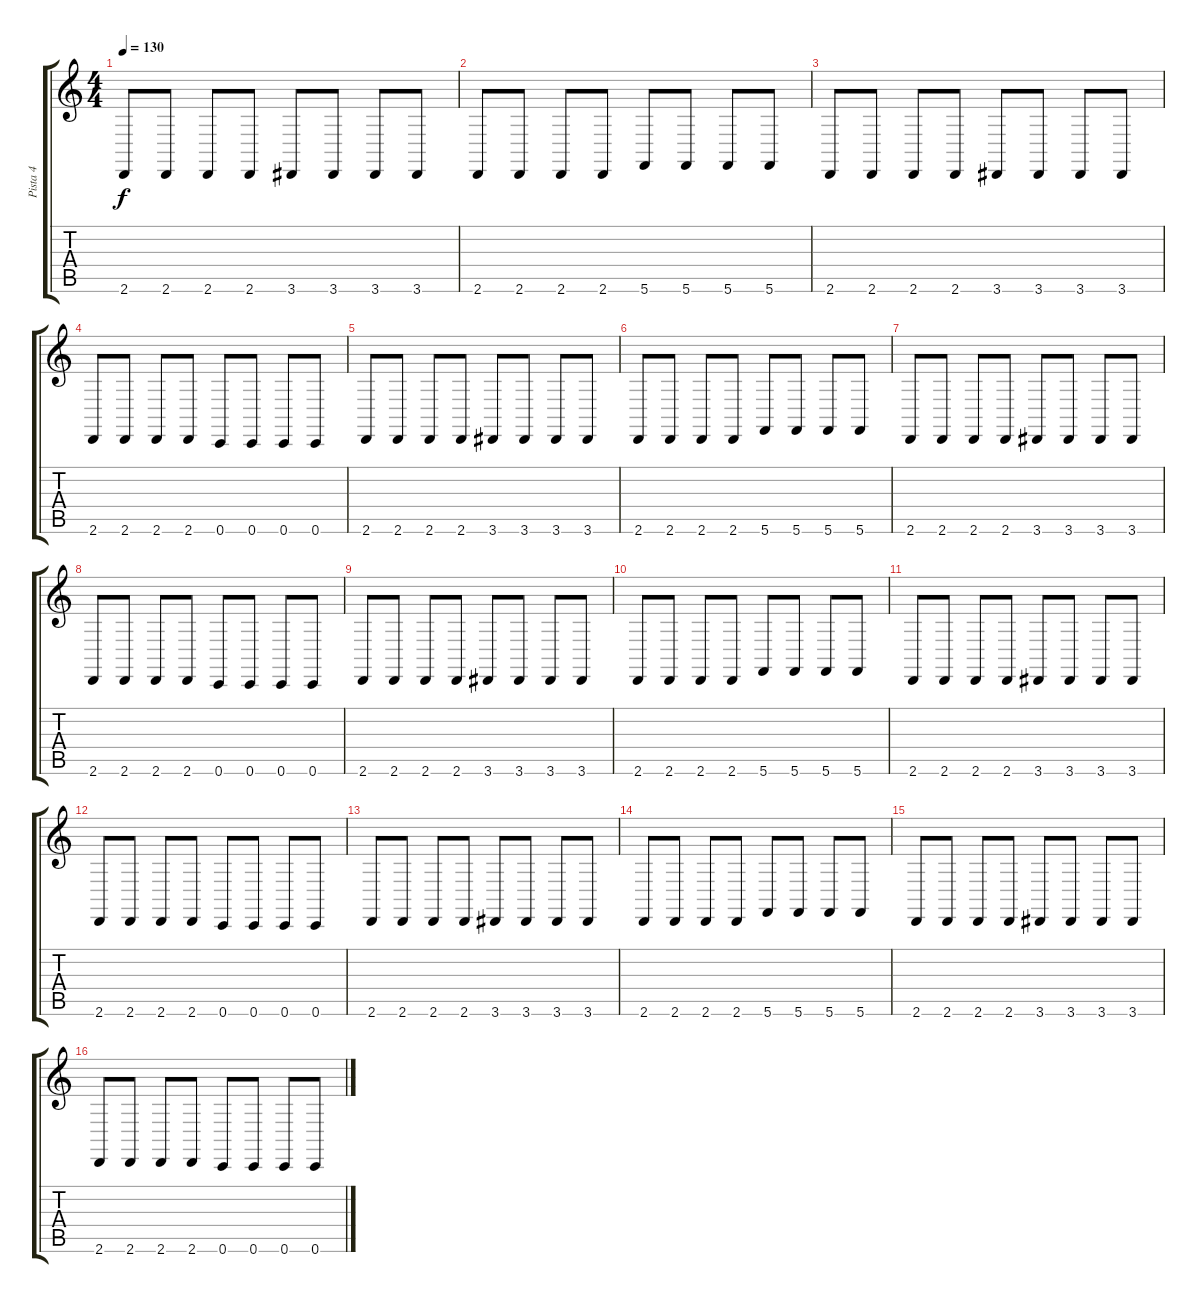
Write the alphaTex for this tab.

\track ("Pista 4" "Pista 4") {instrument lead1square}
\staff {score tabs}
\tuning (E4 B3 G3 D3 A2 C2) {hide}
\ts (4 4)
\tempo 130
\clef g2
\ks c
2.6.8{dy f} 2.6.8 2.6.8 2.6.8 3.6.8 3.6.8 3.6.8 3.6.8 |
2.6.8 2.6.8 2.6.8 2.6.8 5.6.8 5.6.8 5.6.8 5.6.8 |
2.6.8 2.6.8 2.6.8 2.6.8 3.6.8 3.6.8 3.6.8 3.6.8 |
2.6.8 2.6.8 2.6.8 2.6.8 0.6.8 0.6.8 0.6.8 0.6.8 |
2.6.8 2.6.8 2.6.8 2.6.8 3.6.8 3.6.8 3.6.8 3.6.8 |
2.6.8 2.6.8 2.6.8 2.6.8 5.6.8 5.6.8 5.6.8 5.6.8 |
2.6.8 2.6.8 2.6.8 2.6.8 3.6.8 3.6.8 3.6.8 3.6.8 |
2.6.8 2.6.8 2.6.8 2.6.8 0.6.8 0.6.8 0.6.8 0.6.8 |
2.6.8 2.6.8 2.6.8 2.6.8 3.6.8 3.6.8 3.6.8 3.6.8 |
2.6.8 2.6.8 2.6.8 2.6.8 5.6.8 5.6.8 5.6.8 5.6.8 |
2.6.8 2.6.8 2.6.8 2.6.8 3.6.8 3.6.8 3.6.8 3.6.8 |
2.6.8 2.6.8 2.6.8 2.6.8 0.6.8 0.6.8 0.6.8 0.6.8 |
2.6.8 2.6.8 2.6.8 2.6.8 3.6.8 3.6.8 3.6.8 3.6.8 |
2.6.8 2.6.8 2.6.8 2.6.8 5.6.8 5.6.8 5.6.8 5.6.8 |
2.6.8 2.6.8 2.6.8 2.6.8 3.6.8 3.6.8 3.6.8 3.6.8 |
2.6.8 2.6.8 2.6.8 2.6.8 0.6.8 0.6.8 0.6.8 0.6.8
